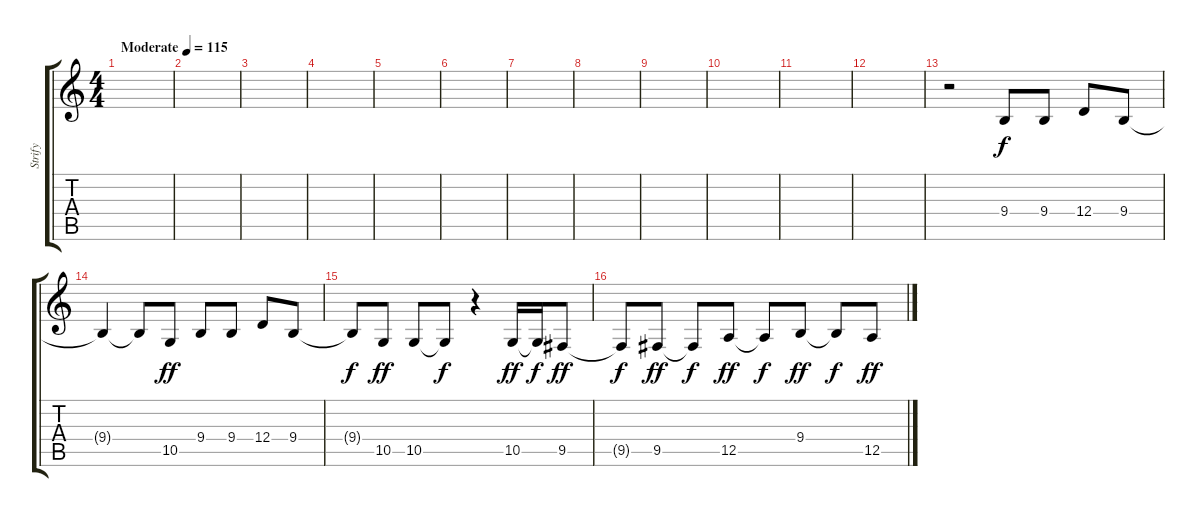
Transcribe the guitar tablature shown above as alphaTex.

\track ("Strify " "Strify ") {instrument altosax}
\staff {score tabs}
\tuning (E4 B3 G3 D3 A2 E2) {hide}
\ts (4 4)
\tempo (115 "Moderate")
\clef g2
\ks c
|
|
|
|
|
|
|
|
|
|
|
|
r.2 9.4.8 9.4.8 12.4.8 9.4.8 |
9.4{t}.4{dy f} 9.4{t}.8 10.5.8{dy ff} 9.4.8 9.4.8 12.4.8 9.4.8 |
9.4{t}.8{dy f} 10.5.8{dy ff} 10.5.8 10.5{t}.8{dy f} r.4 10.5.16{dy ff} 10.5{t}.16{dy f} 9.5.8{dy ff} |
9.5{t}.8{dy f} 9.5.8{dy ff} 9.5{t}.8{dy f} 12.5.8{dy ff} 12.5{t}.8{dy f} 9.4.8{dy ff} 9.4{t}.8{dy f} 12.5.8{dy ff}
